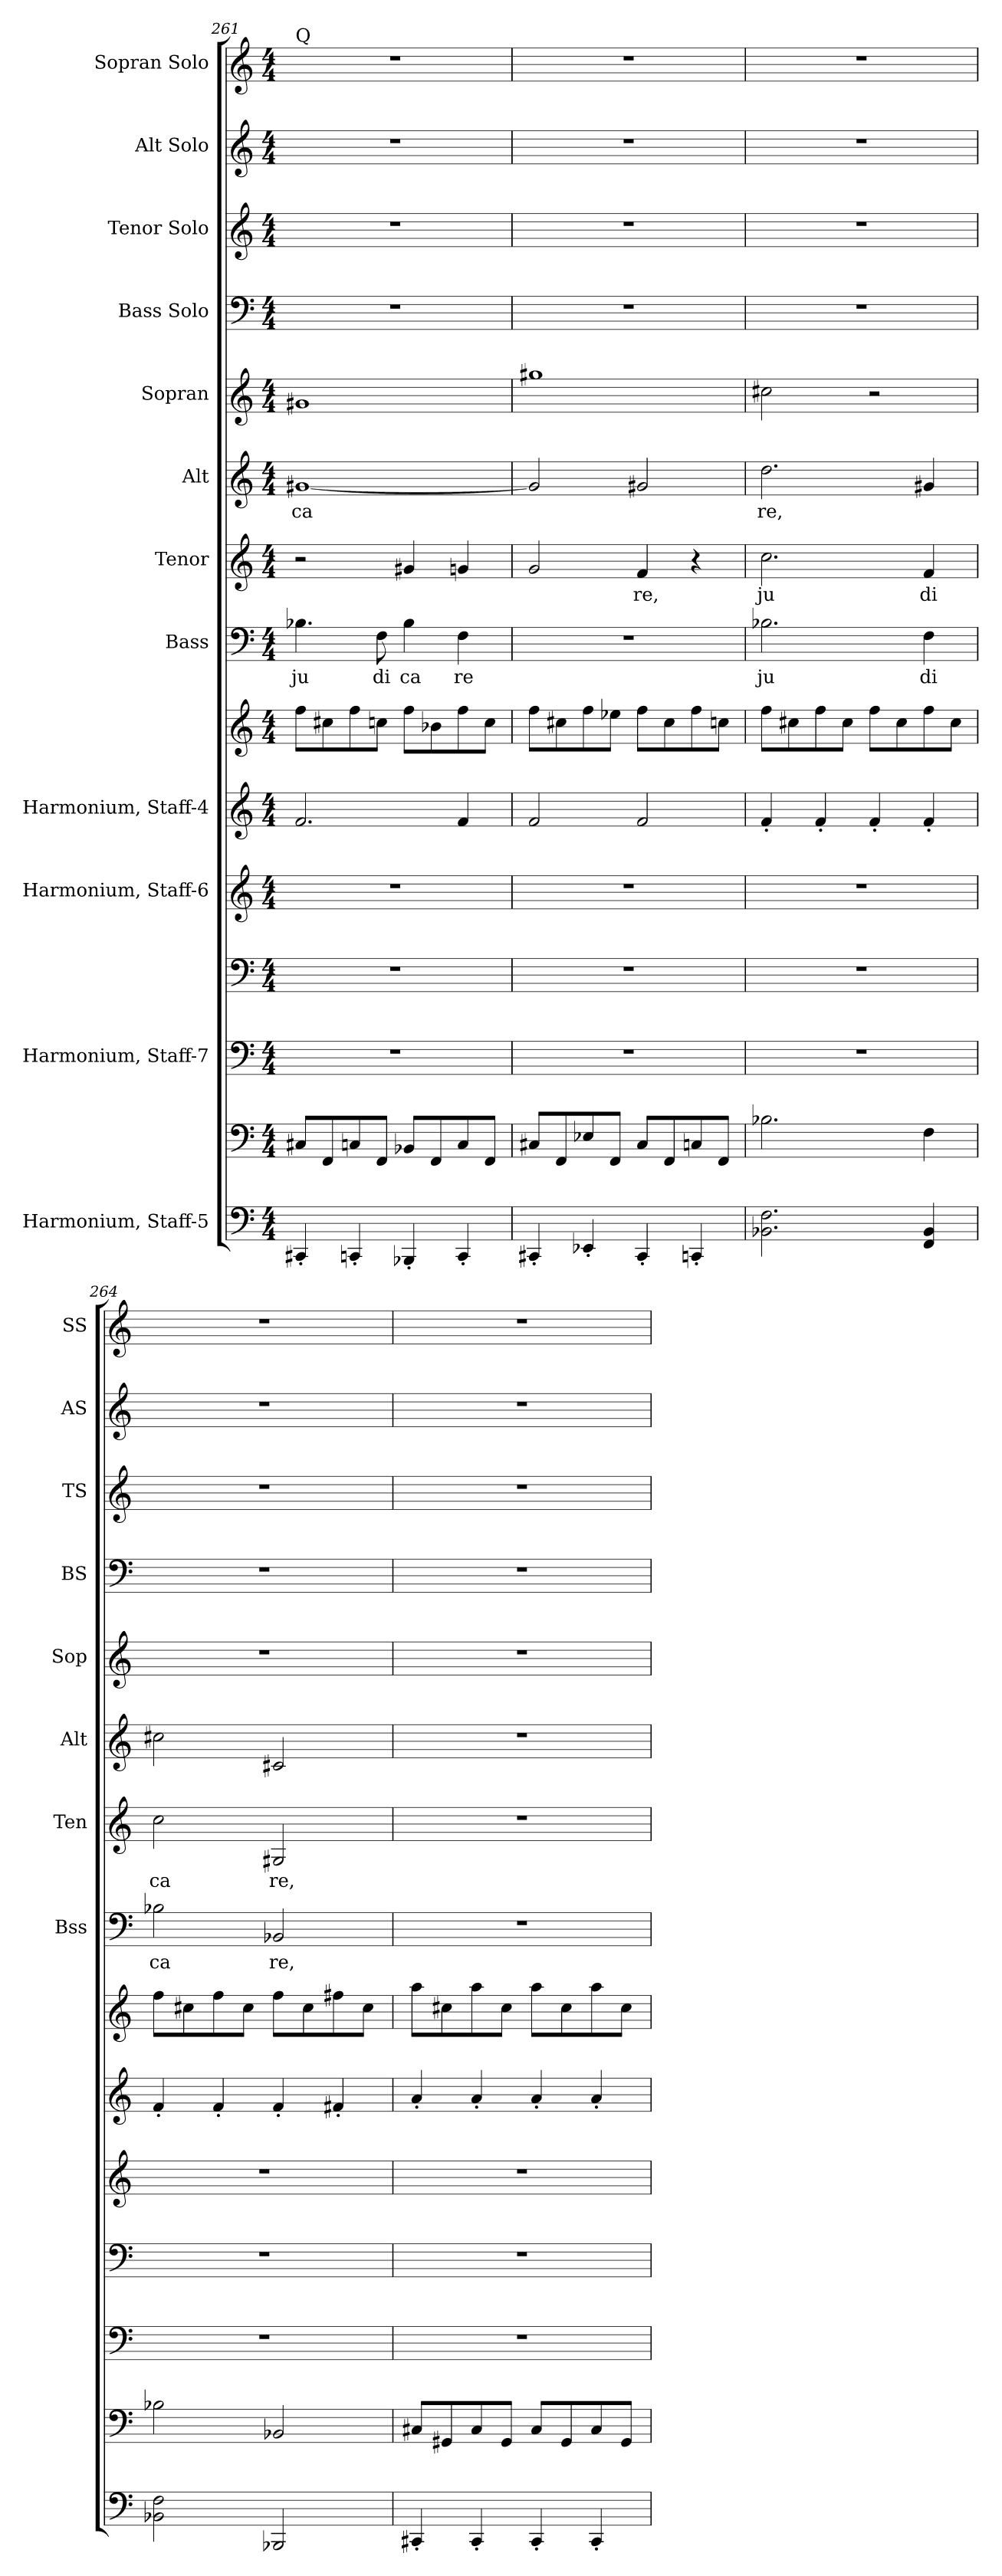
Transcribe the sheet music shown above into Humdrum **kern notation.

**kern	**kern	**kern	**kern	**kern	**kern	**kern	**kern	**text	**kern	**text	**kern	**text	**kern	**kern	**kern	**kern	**kern
*part12	*part12	*part11	*part11	*part10	*part9	*part9	*part8	*part8	*part7	*part7	*part6	*part6	*part5	*part4	*part3	*part2	*part1
*staff15	*staff14	*staff13	*staff12	*staff11	*staff10	*staff9	*staff8	*staff8	*staff7	*staff7	*staff6	*staff6	*staff5	*staff4	*staff3	*staff2	*staff1
*I"Harmonium, Staff-5	*	*I"Harmonium, Staff-7	*	*I"Harmonium, Staff-6	*I"Harmonium, Staff-4	*	*I"Bass	*	*I"Tenor	*	*I"Alt	*	*I"Sopran	*I"Bass Solo	*I"Tenor Solo	*I"Alt Solo	*I"Sopran Solo
*	*	*	*	*	*	*	*I'Bss	*	*I'Ten	*	*I'Alt	*	*I'Sop	*I'BS	*I'TS	*I'AS	*I'SS
*clefF4	*clefF4	*clefF4	*clefF4	*clefG2	*clefG2	*clefG2	*clefF4	*	*clefG2	*	*clefG2	*	*clefG2	*clefF4	*clefG2	*clefG2	*clefG2
*	*	*	*	*	*	*	*	*	*ITrd4c7	*	*ITrd2c3	*	*ITrd2c3	*	*ITrd4c7	*	*ITrd2c3
*k[]	*k[]	*k[]	*k[]	*k[]	*k[]	*k[]	*k[]	*	*k[b-]	*	*k[f#c#g#]	*	*k[f#c#g#]	*k[]	*k[b-]	*k[]	*k[f#c#g#]
*M4/4	*M4/4	*M4/4	*M4/4	*M4/4	*M4/4	*M4/4	*M4/4	*	*M4/4	*	*M4/4	*	*M4/4	*M4/4	*M4/4	*M4/4	*M4/4
=261	=261	=261	=261	=261	=261	=261	=261	=261	=261	=261	=261	=261	=261	=261	=261	=261	=261
!	!	!	!	!	!	!	!	!	!	!	!	!	!	!	!	!	!LO:TX:a:t=Q
4CC#X'/	8C#X/L	1r	1r	1r	2.f/	8ff\L	4.B-X\	ju	2r	.	[1e#X	ca	1e#X	1r	1r	1r	1r
.	8FF/	.	.	.	.	8cc#X\	.	.	.	.	.	.	.	.	.	.	.
4CCn'/	8Cn/	.	.	.	.	8ff\	.	.	.	.	.	.	.	.	.	.	.
.	8FF/J	.	.	.	.	8ccn\J	8F\	di	.	.	.	.	.	.	.	.	.
4BBB-X'/	8BB-X/L	.	.	.	.	8ff\L	4B-\	ca	4c#X/	.	.	.	.	.	.	.	.
.	8FF/	.	.	.	.	8b-X\	.	.	.	.	.	.	.	.	.	.	.
4CC'/	8C/	.	.	.	4f/	8ff\	4F\	re	4cn/	.	.	.	.	.	.	.	.
.	8FF/J	.	.	.	.	8cc\J	.	.	.	.	.	.	.	.	.	.	.
!!LO:PB:g=z
=262	=262	=262	=262	=262	=262	=262	=262	=262	=262	=262	=262	=262	=262	=262	=262	=262	=262
4CC#X'/	8C#X/L	1r	1r	1r	2f/	8ff\L	1r	.	2c/	.	2e#/]	.	1ee#X	1r	1r	1r	1r
.	8FF/	.	.	.	.	8cc#X\	.	.	.	.	.	.	.	.	.	.	.
4EE-X'/	8E-X/	.	.	.	.	8ff\	.	.	.	.	.	.	.	.	.	.	.
.	8FF/J	.	.	.	.	8ee-X\J	.	.	.	.	.	.	.	.	.	.	.
4CC#'/	8C#/L	.	.	.	2f/	8ff\L	.	.	4B-/	re,	2e#X/	.	.	.	.	.	.
.	8FF/	.	.	.	.	8cc#\	.	.	.	.	.	.	.	.	.	.	.
4CCn'/	8Cn/	.	.	.	.	8ff\	.	.	4r	.	.	.	.	.	.	.	.
.	8FF/J	.	.	.	.	8ccn\J	.	.	.	.	.	.	.	.	.	.	.
=263	=263	=263	=263	=263	=263	=263	=263	=263	=263	=263	=263	=263	=263	=263	=263	=263	=263
2.BB-X\ 2.F\	2.B-X\	1r	1r	1r	4f'/	8ff\L	2.B-X\	ju	2.f\	ju	2.b\	re,	2a#X\	1r	1r	1r	1r
.	.	.	.	.	.	8cc#X\	.	.	.	.	.	.	.	.	.	.	.
.	.	.	.	.	4f'/	8ff\	.	.	.	.	.	.	.	.	.	.	.
.	.	.	.	.	.	8cc#\J	.	.	.	.	.	.	.	.	.	.	.
.	.	.	.	.	4f'/	8ff\L	.	.	.	.	.	.	2r	.	.	.	.
.	.	.	.	.	.	8cc#\	.	.	.	.	.	.	.	.	.	.	.
4FF/ 4BB-/	4F\	.	.	.	4f'/	8ff\	4F\	di	4B-/	di	4e#X/	.	.	.	.	.	.
.	.	.	.	.	.	8cc#\J	.	.	.	.	.	.	.	.	.	.	.
=264	=264	=264	=264	=264	=264	=264	=264	=264	=264	=264	=264	=264	=264	=264	=264	=264	=264
2BB-X\ 2F\	2B-X\	1r	1r	1r	4f'/	8ff\L	2B-X\	ca	2f\	ca	2a#X\	.	1r	1r	1r	1r	1r
.	.	.	.	.	.	8cc#X\	.	.	.	.	.	.	.	.	.	.	.
.	.	.	.	.	4f'/	8ff\	.	.	.	.	.	.	.	.	.	.	.
.	.	.	.	.	.	8cc#\J	.	.	.	.	.	.	.	.	.	.	.
2BBB-X/	2BB-X/	.	.	.	4f'/	8ff\L	2BB-X/	re,	2C#X/	re,	2A#X/	.	.	.	.	.	.
.	.	.	.	.	.	8cc#\	.	.	.	.	.	.	.	.	.	.	.
.	.	.	.	.	4f#X'/	8ff#X\	.	.	.	.	.	.	.	.	.	.	.
.	.	.	.	.	.	8cc#\J	.	.	.	.	.	.	.	.	.	.	.
=265	=265	=265	=265	=265	=265	=265	=265	=265	=265	=265	=265	=265	=265	=265	=265	=265	=265
4CC#X'/	8C#X/L	1r	1r	1r	4a'/	8aa\L	1r	.	1r	.	1r	.	1r	1r	1r	1r	1r
.	8GG#X/	.	.	.	.	8cc#X\	.	.	.	.	.	.	.	.	.	.	.
4CC#'/	8C#/	.	.	.	4a'/	8aa\	.	.	.	.	.	.	.	.	.	.	.
.	8GG#/J	.	.	.	.	8cc#\J	.	.	.	.	.	.	.	.	.	.	.
4CC#'/	8C#/L	.	.	.	4a'/	8aa\L	.	.	.	.	.	.	.	.	.	.	.
.	8GG#/	.	.	.	.	8cc#\	.	.	.	.	.	.	.	.	.	.	.
4CC#'/	8C#/	.	.	.	4a'/	8aa\	.	.	.	.	.	.	.	.	.	.	.
.	8GG#/J	.	.	.	.	8cc#\J	.	.	.	.	.	.	.	.	.	.	.
=	=	=	=	=	=	=	=	=	=	=	=	=	=	=	=	=	=
*-	*-	*-	*-	*-	*-	*-	*-	*-	*-	*-	*-	*-	*-	*-	*-	*-	*-
